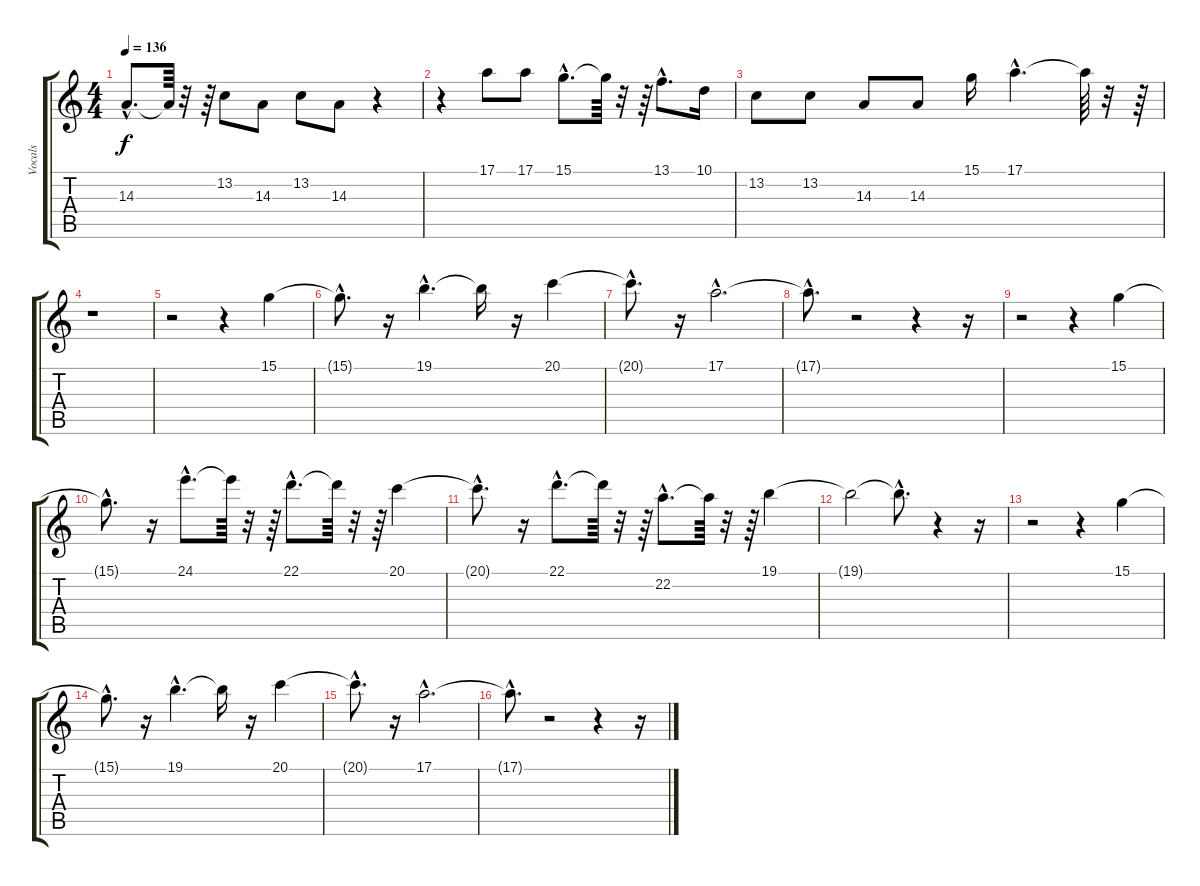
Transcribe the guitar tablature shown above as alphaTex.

\track ("Vocals" "Vocals") {instrument choiraahs}
\staff {score tabs}
\tuning (E4 B3 G3 D3 A2 E2) {hide}
\ts (4 4)
\tempo 136
\clef g2
\ks c
14.3{hac}.8{d dy f} 14.3{t}.64 r.32 r.64 13.2.8 14.3.8 13.2.8 14.3.8 r.4 |
r.4 17.1.8 17.1.8 15.1{hac}.8{d} 15.1{t}.64 r.32 r.64 13.1{hac}.8{d} 10.1.16 |
13.2.8 13.2.8 14.3.8 14.3.8 15.1.16 17.1{hac}.4{d} 17.1{t}.64 r.32 r.64 |
r.1 |
r.2 r.4 15.1.4 |
15.1{hac t}.8{d} r.16 19.1{hac}.4{d} 19.1{t}.16 r.16 20.1.4 |
20.1{hac t}.8{d} r.16 17.1{hac}.2{d} |
17.1{hac t}.8{d} r.2 r.4 r.16 |
r.2 r.4 15.1.4 |
15.1{hac t}.8{d} r.16 24.1{hac}.8{d} 24.1{t}.64 r.32 r.64 22.1{hac}.8{d} 22.1{t}.64 r.32 r.64 20.1.4 |
20.1{hac t}.8{d} r.16 22.1{hac}.8{d} 22.1{t}.64 r.32 r.64 22.2{hac}.8{d} 22.2{t}.64 r.32 r.64 19.1.4 |
19.1{t}.2 19.1{hac t}.8{d} r.4 r.16 |
r.2 r.4 15.1.4 |
15.1{hac t}.8{d} r.16 19.1{hac}.4{d} 19.1{t}.16 r.16 20.1.4 |
20.1{hac t}.8{d} r.16 17.1{hac}.2{d} |
17.1{hac t}.8{d} r.2 r.4 r.16
